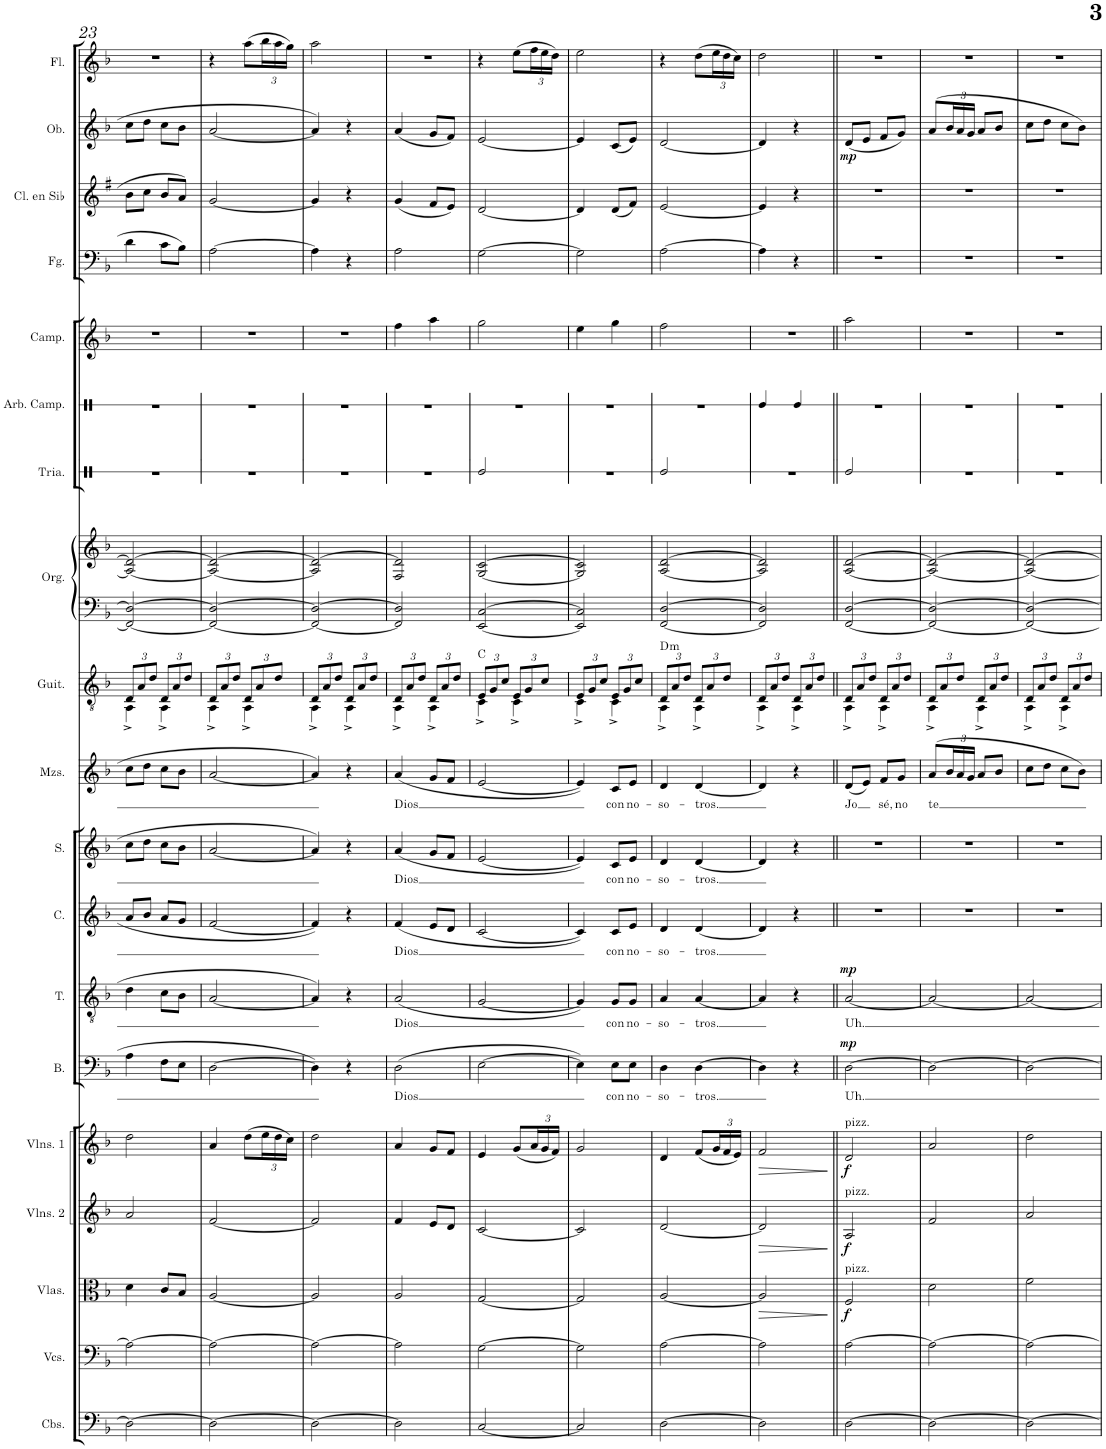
**kern	**kern	**kern	**dynam	**kern	**dynam	**kern	**dynam	**kern	**text	**dynam	**kern	**text	**dynam	**kern	**text	**kern	**text	**kern	**text	**kern	**harte	**kern	**kern	**kern	**kern	**kern	**kern	**kern	**kern	**dynam	**kern
*part19	*part18	*part17	*part17	*part16	*part16	*part15	*part15	*part14	*part14	*part14	*part13	*part13	*part13	*part12	*part12	*part11	*part11	*part10	*part10	*part9	*part9	*part8	*part8	*part7	*part6	*part5	*part4	*part3	*part2	*part2	*part1
*staff20	*staff19	*staff18	*staff18	*staff17	*staff17	*staff16	*staff16	*staff15	*staff15	*staff15	*staff14	*staff14	*staff14	*staff13	*staff13	*staff12	*staff12	*staff11	*staff11	*staff10	*	*staff9	*staff8	*staff7	*staff6	*staff5	*staff4	*staff3	*staff2	*staff2	*staff1
*I"Contrabajos	*I"Violonchelos	*I"Violas	*	*I"Violines 2	*	*I"Violines 1	*	*I"Bajo	*	*	*I"Tenor	*	*	*I"Contralto	*	*I"Soprano	*	*I"Mezzo-soprano	*	*I"Guitarra	*	*I"Órgano	*	*I"Triángulo	*I"Espectro	*I"Campanillas	*I"Fagot	*I"Clarinete en Sib	*I"Oboe	*	*I"Flauta
*I'Cbs.	*I'Vcs.	*I'Vlas.	*	*I'Vlns. 2	*	*I'Vlns. 1	*	*I'B.	*	*	*I'T.	*	*	*I'C.	*	*I'S.	*	*I'Mzs.	*	*I'Guit.	*	*	*	*	*	*I'Camp.	*I'Fg.	*I'Cl. en Sib	*I'Ob.	*	*I'Fl.
!!LO:PB:g=z
*clefF4	*clefF4	*clefC3	*	*clefG2	*	*clefG2	*	*clefF4	*	*	*clefGv2	*	*	*clefG2	*	*clefG2	*	*clefG2	*	*clefGv2	*	*clefF4	*clefG2	*clefX	*clefX	*clefG2	*clefF4	*clefG2	*clefG2	*	*clefG2
*Trd7c12	*	*	*	*	*	*	*	*	*	*	*	*	*	*	*	*	*	*	*	*	*	*	*	*	*	*Trd-7c-12	*	*Trd1c2	*	*	*
*k[b-]	*k[b-]	*k[b-]	*	*k[b-]	*	*k[b-]	*	*k[b-]	*	*	*k[b-]	*	*	*k[b-]	*	*k[b-]	*	*k[b-]	*	*k[b-]	*	*k[b-]	*k[b-]	*k[]	*k[]	*k[b-]	*k[b-]	*k[f#]	*k[b-]	*	*k[b-]
*M2/4	*M2/4	*M2/4	*	*M2/4	*	*M2/4	*	*M2/4	*	*	*M2/4	*	*	*M2/4	*	*M2/4	*	*M2/4	*	*M2/4	*	*M2/4	*M2/4	*M2/4	*M2/4	*M2/4	*M2/4	*M2/4	*M2/4	*	*M2/4
*	*	*	*	*	*	*	*	*	*	*	*	*	*	*	*	*	*	*	*	*Xbrackettup	*	*	*	*	*	*	*	*	*	*	*
=23	=23	=23	=23	=23	=23	=23	=23	=23	=23	=23	=23	=23	=23	=23	=23	=23	=23	=23	=23	=23	=23	=23	=23	=23	=23	=23	=23	=23	=23	=23	=23
*	*	*	*	*	*	*	*	*	*	*	*	*	*	*	*	*	*	*	*	*^	*	*	*	*	*	*	*	*	*	*	*
2D\_	2A\_	4d\	.	2a/	.	2dd\	.	4A\	.	.	4d\	.	.	8a/L	.	8cc\L	.	8cc\L	.	12D/L	4AA^\	.	2FF/_ 2D/_	2A/_ 2d/_	2r	2r	2r	4d\	8b\L	8cc\L	.	2r
.	.	.	.	.	.	.	.	.	.	.	.	.	.	.	.	.	.	.	.	12A/	.	.	.	.	.	.	.	.	.	.	.	.
.	.	.	.	.	.	.	.	.	.	.	.	.	.	8b-/J	.	8dd\J	.	8dd\J	.	.	.	.	.	.	.	.	.	.	8cc\J	8dd\J	.	.
.	.	.	.	.	.	.	.	.	.	.	.	.	.	.	.	.	.	.	.	12d/J	.	.	.	.	.	.	.	.	.	.	.	.
.	.	8c/L	.	.	.	.	.	8F\L	.	.	8c\L	.	.	8a/L	.	8cc\L	.	8cc\L	.	12D/L	4AA^\	.	.	.	.	.	.	8c\L	8b/L	8cc\L	.	.
.	.	.	.	.	.	.	.	.	.	.	.	.	.	.	.	.	.	.	.	12A/	.	.	.	.	.	.	.	.	.	.	.	.
.	.	8B-/J	.	.	.	.	.	8E\J	.	.	8B-\J	.	.	8g/J	.	8b-\J	.	8b-\J	.	.	.	.	.	.	.	.	.	8B-\J	8a/J	8b-\J	.	.
.	.	.	.	.	.	.	.	.	.	.	.	.	.	.	.	.	.	.	.	12d/J	.	.	.	.	.	.	.	.	.	.	.	.
=24	=24	=24	=24	=24	=24	=24	=24	=24	=24	=24	=24	=24	=24	=24	=24	=24	=24	=24	=24	=24	=24	=24	=24	=24	=24	=24	=24	=24	=24	=24	=24	=24
2D\_	2A\_	[2A/	.	[2f/	.	4a/	.	[2D\	.	.	[2A/	.	.	[2f/	.	[2a/	.	[2a/	.	12D/L	4AA^\	.	2FF/_ 2D/_	2A/_ 2d/_	2r	2r	2r	[2A\	[2g/	[2a/	.	4r
.	.	.	.	.	.	.	.	.	.	.	.	.	.	.	.	.	.	.	.	12A/	.	.	.	.	.	.	.	.	.	.	.	.
.	.	.	.	.	.	.	.	.	.	.	.	.	.	.	.	.	.	.	.	12d/J	.	.	.	.	.	.	.	.	.	.	.	.
.	.	.	.	.	.	(8dd\L	.	.	.	.	.	.	.	.	.	.	.	.	.	12D/L	4AA^\	.	.	.	.	.	.	.	.	.	.	(8aa\L
.	.	.	.	.	.	.	.	.	.	.	.	.	.	.	.	.	.	.	.	12A/	.	.	.	.	.	.	.	.	.	.	.	.
*	*	*	*	*	*	*Xbrackettup	*	*	*	*	*	*	*	*	*	*	*	*	*	*	*	*	*	*	*	*	*	*	*	*	*	*Xbrackettup
.	.	.	.	.	.	24ee\L	.	.	.	.	.	.	.	.	.	.	.	.	.	.	.	.	.	.	.	.	.	.	.	.	.	24bb-\L
.	.	.	.	.	.	24dd\	.	.	.	.	.	.	.	.	.	.	.	.	.	12d/J	.	.	.	.	.	.	.	.	.	.	.	24aa\
.	.	.	.	.	.	24cc\JJ)	.	.	.	.	.	.	.	.	.	.	.	.	.	.	.	.	.	.	.	.	.	.	.	.	.	24gg\JJ)
=25	=25	=25	=25	=25	=25	=25	=25	=25	=25	=25	=25	=25	=25	=25	=25	=25	=25	=25	=25	=25	=25	=25	=25	=25	=25	=25	=25	=25	=25	=25	=25	=25
2D\_	2A\_	2A/]	.	2f/]	.	2dd\	.	4D\]	.	.	4A/]	.	.	4f/]	.	4a/]	.	4a/]	.	12D/L	4AA^\	.	2FF/_ 2D/_	2A/] 2d/_	2r	2r	2r	4A\]	4g/]	4a/]	.	2aa\
.	.	.	.	.	.	.	.	.	.	.	.	.	.	.	.	.	.	.	.	12A/	.	.	.	.	.	.	.	.	.	.	.	.
.	.	.	.	.	.	.	.	.	.	.	.	.	.	.	.	.	.	.	.	12d/J	.	.	.	.	.	.	.	.	.	.	.	.
.	.	.	.	.	.	.	.	4r	.	.	4r	.	.	4r	.	4r	.	4r	.	12D/L	4AA^\	.	.	.	.	.	.	4r	4r	4r	.	.
.	.	.	.	.	.	.	.	.	.	.	.	.	.	.	.	.	.	.	.	12A/	.	.	.	.	.	.	.	.	.	.	.	.
.	.	.	.	.	.	.	.	.	.	.	.	.	.	.	.	.	.	.	.	12d/J	.	.	.	.	.	.	.	.	.	.	.	.
=26	=26	=26	=26	=26	=26	=26	=26	=26	=26	=26	=26	=26	=26	=26	=26	=26	=26	=26	=26	=26	=26	=26	=26	=26	=26	=26	=26	=26	=26	=26	=26	=26
!	!	!	!	!	!	!	!	!	!LO:LY:b	!	!	!LO:LY:b	!	!	!LO:LY:b	!	!LO:LY:b	!	!LO:LY:b	!	!	!	!	!	!	!	!	!	!	!	!	!
2D\]	2A\]	2A/	.	4f/	.	4a/	.	(2D\	Dios	.	(2A/	Dios	.	(4f/	Dios	(4a/	Dios	(4a/	Dios	12D/L	4AA^\	.	2FF/] 2D/]	2F/ 2d/]	2r	2r	4ff\	2A\	(4g/	(4a/	.	2r
.	.	.	.	.	.	.	.	.	.	.	.	.	.	.	.	.	.	.	.	12A/	.	.	.	.	.	.	.	.	.	.	.	.
.	.	.	.	.	.	.	.	.	.	.	.	.	.	.	.	.	.	.	.	12d/J	.	.	.	.	.	.	.	.	.	.	.	.
.	.	.	.	8e/L	.	8g/L	.	.	.	.	.	.	.	8e/L	.	8g/L	.	8g/L	.	12D/L	4AA^\	.	.	.	.	.	4aa\	.	8f#/L	8g/L	.	.
.	.	.	.	.	.	.	.	.	.	.	.	.	.	.	.	.	.	.	.	12A/	.	.	.	.	.	.	.	.	.	.	.	.
.	.	.	.	8d/J	.	8f/J	.	.	.	.	.	.	.	8d/J	.	8f/J	.	8f/J	.	.	.	.	.	.	.	.	.	.	8e/J)	8f/J)	.	.
.	.	.	.	.	.	.	.	.	.	.	.	.	.	.	.	.	.	.	.	12d/J	.	.	.	.	.	.	.	.	.	.	.	.
=27	=27	=27	=27	=27	=27	=27	=27	=27	=27	=27	=27	=27	=27	=27	=27	=27	=27	=27	=27	=27	=27	=27	=27	=27	=27	=27	=27	=27	=27	=27	=27	=27
[2C/	[2G\	[2G/	.	[2c/	.	4e/	.	[2E\	.	.	[2G/	.	.	[2c/	.	[2e/	.	[2e/	.	12E/L	4C^\	C:maj	[2EE/ [2C/	[2G/ [2c/	2Re/	2r	2gg\	[2G\	[2d/	[2e/	.	4r
.	.	.	.	.	.	.	.	.	.	.	.	.	.	.	.	.	.	.	.	12G/	.	.	.	.	.	.	.	.	.	.	.	.
.	.	.	.	.	.	.	.	.	.	.	.	.	.	.	.	.	.	.	.	12c/J	.	.	.	.	.	.	.	.	.	.	.	.
.	.	.	.	.	.	(8g/L	.	.	.	.	.	.	.	.	.	.	.	.	.	12E/L	4C^\	.	.	.	.	.	.	.	.	.	.	(8ee\L
.	.	.	.	.	.	.	.	.	.	.	.	.	.	.	.	.	.	.	.	12G/	.	.	.	.	.	.	.	.	.	.	.	.
.	.	.	.	.	.	24a/L	.	.	.	.	.	.	.	.	.	.	.	.	.	.	.	.	.	.	.	.	.	.	.	.	.	24ff\L
.	.	.	.	.	.	24g/	.	.	.	.	.	.	.	.	.	.	.	.	.	12c/J	.	.	.	.	.	.	.	.	.	.	.	24ee\
.	.	.	.	.	.	24f/JJ)	.	.	.	.	.	.	.	.	.	.	.	.	.	.	.	.	.	.	.	.	.	.	.	.	.	24dd\JJ)
=28	=28	=28	=28	=28	=28	=28	=28	=28	=28	=28	=28	=28	=28	=28	=28	=28	=28	=28	=28	=28	=28	=28	=28	=28	=28	=28	=28	=28	=28	=28	=28	=28
2C/]	2G\]	2G/]	.	2c/]	.	2g/	.	4E\])	.	.	4G/])	.	.	4c/])	.	4e/])	.	4e/])	.	12E/L	4C^\	.	2EE/] 2C/]	2G/] 2c/]	2r	2r	4ee\	2G\]	4d/]	4e/]	.	2ee\
.	.	.	.	.	.	.	.	.	.	.	.	.	.	.	.	.	.	.	.	12G/	.	.	.	.	.	.	.	.	.	.	.	.
.	.	.	.	.	.	.	.	.	.	.	.	.	.	.	.	.	.	.	.	12c/J	.	.	.	.	.	.	.	.	.	.	.	.
!	!	!	!	!	!	!	!	!	!LO:LY:b	!	!	!LO:LY:b	!	!	!LO:LY:b	!	!LO:LY:b	!	!LO:LY:b	!	!	!	!	!	!	!	!	!	!	!	!	!
.	.	.	.	.	.	.	.	8E\L	con	.	8G/L	con	.	8c/L	con	8c/L	con	8c/L	con	12E/L	4C^\	.	.	.	.	.	4gg\	.	(8d/L	(8c/L	.	.
.	.	.	.	.	.	.	.	.	.	.	.	.	.	.	.	.	.	.	.	12G/	.	.	.	.	.	.	.	.	.	.	.	.
!	!	!	!	!	!	!	!	!	!LO:LY:b	!	!	!LO:LY:b	!	!	!LO:LY:b	!	!LO:LY:b	!	!LO:LY:b	!	!	!	!	!	!	!	!	!	!	!	!	!
.	.	.	.	.	.	.	.	8E\J	no-	.	8G/J	no-	.	8e/J	no-	8e/J	no-	8e/J	no-	.	.	.	.	.	.	.	.	.	8f#/J)	8e/J)	.	.
.	.	.	.	.	.	.	.	.	.	.	.	.	.	.	.	.	.	.	.	12c/J	.	.	.	.	.	.	.	.	.	.	.	.
=29	=29	=29	=29	=29	=29	=29	=29	=29	=29	=29	=29	=29	=29	=29	=29	=29	=29	=29	=29	=29	=29	=29	=29	=29	=29	=29	=29	=29	=29	=29	=29	=29
!	!	!	!	!	!	!	!	!	!LO:LY:b	!	!	!LO:LY:b	!	!	!LO:LY:b	!	!LO:LY:b	!	!LO:LY:b	!	!	!LO:H:kt=m	!	!	!	!	!	!	!	!	!	!
[2D\	[2A\	[2A/	.	[2d/	.	4d/	.	4D\	-so-	.	4A/	-so-	.	4d/	-so-	4d/	-so-	4d/	-so-	12D/L	4AA^\	D:min	[2FF/ [2D/	[2A/ [2d/	2Re/	2r	2ff\	[2A\	[2e/	[2d/	.	4r
.	.	.	.	.	.	.	.	.	.	.	.	.	.	.	.	.	.	.	.	12A/	.	.	.	.	.	.	.	.	.	.	.	.
.	.	.	.	.	.	.	.	.	.	.	.	.	.	.	.	.	.	.	.	12d/J	.	.	.	.	.	.	.	.	.	.	.	.
!	!	!	!	!	!	!	!	!	!LO:LY:b	!	!	!LO:LY:b	!	!	!LO:LY:b	!	!LO:LY:b	!	!LO:LY:b	!	!	!	!	!	!	!	!	!	!	!	!	!
.	.	.	.	.	.	(8f/L	.	[4D\	-tros.	.	[4A/	-tros.	.	[4d/	-tros.	[4d/	-tros.	[4d/	-tros.	12D/L	4AA^\	.	.	.	.	.	.	.	.	.	.	(8dd\L
.	.	.	.	.	.	.	.	.	.	.	.	.	.	.	.	.	.	.	.	12A/	.	.	.	.	.	.	.	.	.	.	.	.
.	.	.	.	.	.	24g/L	.	.	.	.	.	.	.	.	.	.	.	.	.	.	.	.	.	.	.	.	.	.	.	.	.	24ee\L
.	.	.	.	.	.	24f/	.	.	.	.	.	.	.	.	.	.	.	.	.	12d/J	.	.	.	.	.	.	.	.	.	.	.	24dd\
.	.	.	.	.	.	24e/JJ)	.	.	.	.	.	.	.	.	.	.	.	.	.	.	.	.	.	.	.	.	.	.	.	.	.	24cc\JJ)
=30	=30	=30	=30	=30	=30	=30	=30	=30	=30	=30	=30	=30	=30	=30	=30	=30	=30	=30	=30	=30	=30	=30	=30	=30	=30	=30	=30	=30	=30	=30	=30	=30
!	!	!	!LO:HP:b	!	!LO:HP:b	!	!LO:HP:b	!	!	!	!	!	!	!	!	!	!	!	!	!	!	!	!	!	!	!	!	!	!	!	!	!
2D\]	2A\]	2A/]	>	2d/]	>	2f/	>	4D\]	.	.	4A/]	.	.	4d/]	.	4d/]	.	4d/]	.	12D/L	4AA^\	.	2FF/] 2D/]	2A/] 2d/]	2r	4Re/	2r	4A\]	4e/]	4d/]	.	2dd\
.	.	.	.	.	.	.	.	.	.	.	.	.	.	.	.	.	.	.	.	12A/	.	.	.	.	.	.	.	.	.	.	.	.
.	.	.	.	.	.	.	.	.	.	.	.	.	.	.	.	.	.	.	.	12d/J	.	.	.	.	.	.	.	.	.	.	.	.
.	.	.	.	.	.	.	.	4r	.	.	4r	.	.	4r	.	4r	.	4r	.	12D/L	4AA^\	.	.	.	.	4Re/	.	4r	4r	4r	.	.
.	.	.	.	.	.	.	.	.	.	.	.	.	.	.	.	.	.	.	.	12A/	.	.	.	.	.	.	.	.	.	.	.	.
.	.	.	.	.	.	.	.	.	.	.	.	.	.	.	.	.	.	.	.	12d/J	.	.	.	.	.	.	.	.	.	.	.	.
*	*	*	*	*	*	*	*	*	*	*	*	*	*	*	*	*	*	*	*	*v	*v	*	*	*	*	*	*	*	*	*	*	*
.	.	.	]	.	]	.	]	.	.	.	.	.	.	.	.	.	.	.	.	.	.	.	.	.	.	.	.	.	.	.	.
=31||	=31||	=31||	=31||	=31||	=31||	=31||	=31||	=31||	=31||	=31||	=31||	=31||	=31||	=31||	=31||	=31||	=31||	=31||	=31||	=31||	=31||	=31||	=31||	=31||	=31||	=31||	=31||	=31||	=31||	=31||	=31||
!	!	!	!	!	!	!LO:TX:a:t=pizz.	!	!	!	!	!	!	!	!	!	!	!	!	!	!	!	!	!	!	!	!	!	!	!	!	!
!	!	!	!	!LO:TX:a:t=pizz.	!	!	!	!	!	!	!	!	!	!	!	!	!	!	!	!	!	!	!	!	!	!	!	!	!	!	!
!	!	!LO:TX:a:t=pizz.	!	!	!	!	!	!	!	!	!	!	!	!	!	!	!	!	!	!	!	!	!	!	!	!	!	!	!	!	!
!	!	!	!LO:DY:b	!	!LO:DY:b	!	!LO:DY:b	!	!LO:LY:b	!LO:DY:a	!	!LO:LY:b	!LO:DY:a	!	!	!	!	!	!LO:LY:b	!	!	!	!	!	!	!	!	!	!	!LO:DY:b	!
*	*	*	*	*	*	*	*	*	*	*	*	*	*	*	*	*	*	*	*	*^	*	*	*	*	*	*	*	*	*	*	*
[2D\	[2A\	2F/	f	2A/	f	2d/	f	[2D\	Uh.	mp	[2A/	Uh.	mp	2r	.	2r	.	(8d/L	Jo	12D/L	4AA^\	.	[2FF/ [2D/	[2A/ [2d/	2Re/	2r	2aa\	2r	2r	(8d/L	mp	2r
.	.	.	.	.	.	.	.	.	.	.	.	.	.	.	.	.	.	.	.	12A/	.	.	.	.	.	.	.	.	.	.	.	.
.	.	.	.	.	.	.	.	.	.	.	.	.	.	.	.	.	.	8e/J)	.	.	.	.	.	.	.	.	.	.	.	8e/J	.	.
.	.	.	.	.	.	.	.	.	.	.	.	.	.	.	.	.	.	.	.	12d/J	.	.	.	.	.	.	.	.	.	.	.	.
!	!	!	!	!	!	!	!	!	!	!	!	!	!	!	!	!	!	!	!LO:LY:b	!	!	!	!	!	!	!	!	!	!	!	!	!
.	.	.	.	.	.	.	.	.	.	.	.	.	.	.	.	.	.	8f/L	sé,	12D/L	4AA^\	.	.	.	.	.	.	.	.	8f/L	.	.
.	.	.	.	.	.	.	.	.	.	.	.	.	.	.	.	.	.	.	.	12A/	.	.	.	.	.	.	.	.	.	.	.	.
!	!	!	!	!	!	!	!	!	!	!	!	!	!	!	!	!	!	!	!LO:LY:b	!	!	!	!	!	!	!	!	!	!	!	!	!
.	.	.	.	.	.	.	.	.	.	.	.	.	.	.	.	.	.	8g/J	no	.	.	.	.	.	.	.	.	.	.	8g/J)	.	.
.	.	.	.	.	.	.	.	.	.	.	.	.	.	.	.	.	.	.	.	12d/J	.	.	.	.	.	.	.	.	.	.	.	.
=32	=32	=32	=32	=32	=32	=32	=32	=32	=32	=32	=32	=32	=32	=32	=32	=32	=32	=32	=32	=32	=32	=32	=32	=32	=32	=32	=32	=32	=32	=32	=32	=32
!	!	!	!	!	!	!	!	!	!	!	!	!	!	!	!	!	!	!	!LO:LY:b	!	!	!	!	!	!	!	!	!	!	!	!	!
2D\_	2A\_	2d\	.	2f/	.	2a/	.	2D\_	.	.	2A/_	.	.	2r	.	2r	.	(8a/L	te	12D/L	4AA^\	.	2FF/_ 2D/_	2A/_ 2d/_	2r	2r	2r	2r	2r	(8a/L	.	2r
.	.	.	.	.	.	.	.	.	.	.	.	.	.	.	.	.	.	.	.	12A/	.	.	.	.	.	.	.	.	.	.	.	.
*	*	*	*	*	*	*	*	*	*	*	*	*	*	*	*	*	*	*Xbrackettup	*	*	*	*	*	*	*	*	*	*	*	*Xbrackettup	*	*
.	.	.	.	.	.	.	.	.	.	.	.	.	.	.	.	.	.	24b-/L	.	.	.	.	.	.	.	.	.	.	.	24b-/L	.	.
.	.	.	.	.	.	.	.	.	.	.	.	.	.	.	.	.	.	24a/	.	12d/J	.	.	.	.	.	.	.	.	.	24a/	.	.
.	.	.	.	.	.	.	.	.	.	.	.	.	.	.	.	.	.	24g/JJ	.	.	.	.	.	.	.	.	.	.	.	24g/JJ	.	.
.	.	.	.	.	.	.	.	.	.	.	.	.	.	.	.	.	.	8a/L	.	12D/L	4AA^\	.	.	.	.	.	.	.	.	8a/L	.	.
.	.	.	.	.	.	.	.	.	.	.	.	.	.	.	.	.	.	.	.	12A/	.	.	.	.	.	.	.	.	.	.	.	.
.	.	.	.	.	.	.	.	.	.	.	.	.	.	.	.	.	.	8b-/J	.	.	.	.	.	.	.	.	.	.	.	8b-/J	.	.
.	.	.	.	.	.	.	.	.	.	.	.	.	.	.	.	.	.	.	.	12d/J	.	.	.	.	.	.	.	.	.	.	.	.
=33	=33	=33	=33	=33	=33	=33	=33	=33	=33	=33	=33	=33	=33	=33	=33	=33	=33	=33	=33	=33	=33	=33	=33	=33	=33	=33	=33	=33	=33	=33	=33	=33
2D\_	2A\_	2f\	.	2a/	.	2dd\	.	2D\_	.	.	2A/_	.	.	2r	.	2r	.	8cc\L	.	12D/L	4AA^\	.	2FF/_ 2D/_	2A/_ 2d/_	2r	2r	2r	2r	2r	8cc\L	.	2r
.	.	.	.	.	.	.	.	.	.	.	.	.	.	.	.	.	.	.	.	12A/	.	.	.	.	.	.	.	.	.	.	.	.
.	.	.	.	.	.	.	.	.	.	.	.	.	.	.	.	.	.	8dd\J	.	.	.	.	.	.	.	.	.	.	.	8dd\J	.	.
.	.	.	.	.	.	.	.	.	.	.	.	.	.	.	.	.	.	.	.	12d/J	.	.	.	.	.	.	.	.	.	.	.	.
.	.	.	.	.	.	.	.	.	.	.	.	.	.	.	.	.	.	8cc\L	.	12D/L	4AA^\	.	.	.	.	.	.	.	.	8cc\L	.	.
.	.	.	.	.	.	.	.	.	.	.	.	.	.	.	.	.	.	.	.	12A/	.	.	.	.	.	.	.	.	.	.	.	.
.	.	.	.	.	.	.	.	.	.	.	.	.	.	.	.	.	.	8b-\J)	.	.	.	.	.	.	.	.	.	.	.	8b-\J)	.	.
.	.	.	.	.	.	.	.	.	.	.	.	.	.	.	.	.	.	.	.	12d/J	.	.	.	.	.	.	.	.	.	.	.	.
*	*	*	*	*	*	*	*	*	*	*	*	*	*	*	*	*	*	*	*	*v	*v	*	*	*	*	*	*	*	*	*	*	*
=	=	=	=	=	=	=	=	=	=	=	=	=	=	=	=	=	=	=	=	=	=	=	=	=	=	=	=	=	=	=	=
*-	*-	*-	*-	*-	*-	*-	*-	*-	*-	*-	*-	*-	*-	*-	*-	*-	*-	*-	*-	*-	*-	*-	*-	*-	*-	*-	*-	*-	*-	*-	*-
